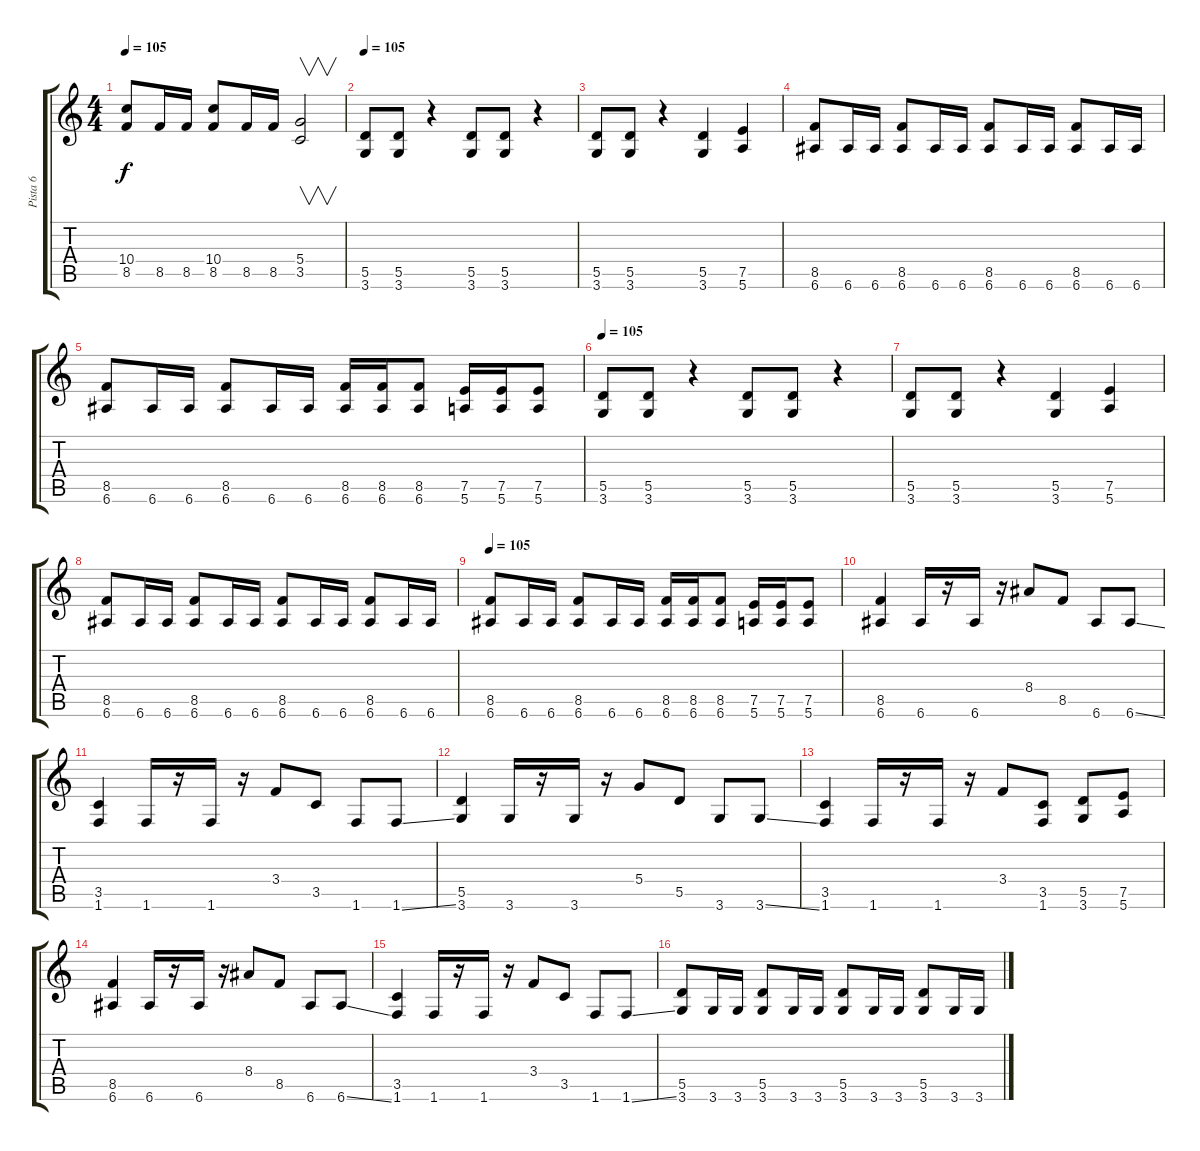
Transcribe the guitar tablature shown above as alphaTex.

\track ("Pista 6" "Pista 6") {instrument distortionguitar}
\staff {score tabs}
\tuning (E4 B3 G3 D3 A2 E2) {hide}
\ts (4 4)
\tempo 105
\clef g2
\ks c
(10.4 8.5).8{dy f} 8.5.16 8.5.16 (10.4 8.5).8 8.5.16 8.5.16 (5.4 3.5).2{v} |
\tempo 105
(5.5 3.6).8 (5.5 3.6).8 r.4 (5.5 3.6).8 (5.5 3.6).8 r.4 |
(5.5 3.6).8 (5.5 3.6).8 r.4 (5.5 3.6).4 (7.5 5.6).4 |
(8.5 6.6).8 6.6.16 6.6.16 (8.5 6.6).8 6.6.16 6.6.16 (8.5 6.6).8 6.6.16 6.6.16 (8.5 6.6).8 6.6.16 6.6.16 |
(8.5 6.6).8 6.6.16 6.6.16 (8.5 6.6).8 6.6.16 6.6.16 (8.5 6.6).16 (8.5 6.6).16 (8.5 6.6).8 (7.5 5.6).16 (7.5 5.6).16 (7.5 5.6).8 |
\tempo 105
(5.5 3.6).8 (5.5 3.6).8 r.4 (5.5 3.6).8 (5.5 3.6).8 r.4 |
(5.5 3.6).8 (5.5 3.6).8 r.4 (5.5 3.6).4 (7.5 5.6).4 |
(8.5 6.6).8 6.6.16 6.6.16 (8.5 6.6).8 6.6.16 6.6.16 (8.5 6.6).8 6.6.16 6.6.16 (8.5 6.6).8 6.6.16 6.6.16 |
\tempo 105
(8.5 6.6).8 6.6.16 6.6.16 (8.5 6.6).8 6.6.16 6.6.16 (8.5 6.6).16 (8.5 6.6).16 (8.5 6.6).8 (7.5 5.6).16 (7.5 5.6).16 (7.5 5.6).8 |
(8.5 6.6).4 6.6.16 r.16 6.6.16 r.16 8.4.8 8.5.8 6.6.8 6.6{ss}.8 |
(3.5 1.6).4 1.6.16 r.16 1.6.16 r.16 3.4.8 3.5.8 1.6.8 1.6{ss}.8 |
(5.5 3.6).4 3.6.16 r.16 3.6.16 r.16 5.4.8 5.5.8 3.6.8 3.6{ss}.8 |
(3.5 1.6).4 1.6.16 r.16 1.6.16 r.16 3.4.8 (3.5 1.6).8 (5.5 3.6).8 (7.5 5.6).8 |
(8.5 6.6).4 6.6.16 r.16 6.6.16 r.16 8.4.8 8.5.8 6.6.8 6.6{ss}.8 |
(3.5 1.6).4 1.6.16 r.16 1.6.16 r.16 3.4.8 3.5.8 1.6.8 1.6{ss}.8 |
(5.5 3.6).8 3.6.16 3.6.16 (5.5 3.6).8 3.6.16 3.6.16 (5.5 3.6).8 3.6.16 3.6.16 (5.5 3.6).8 3.6.16 3.6.16
